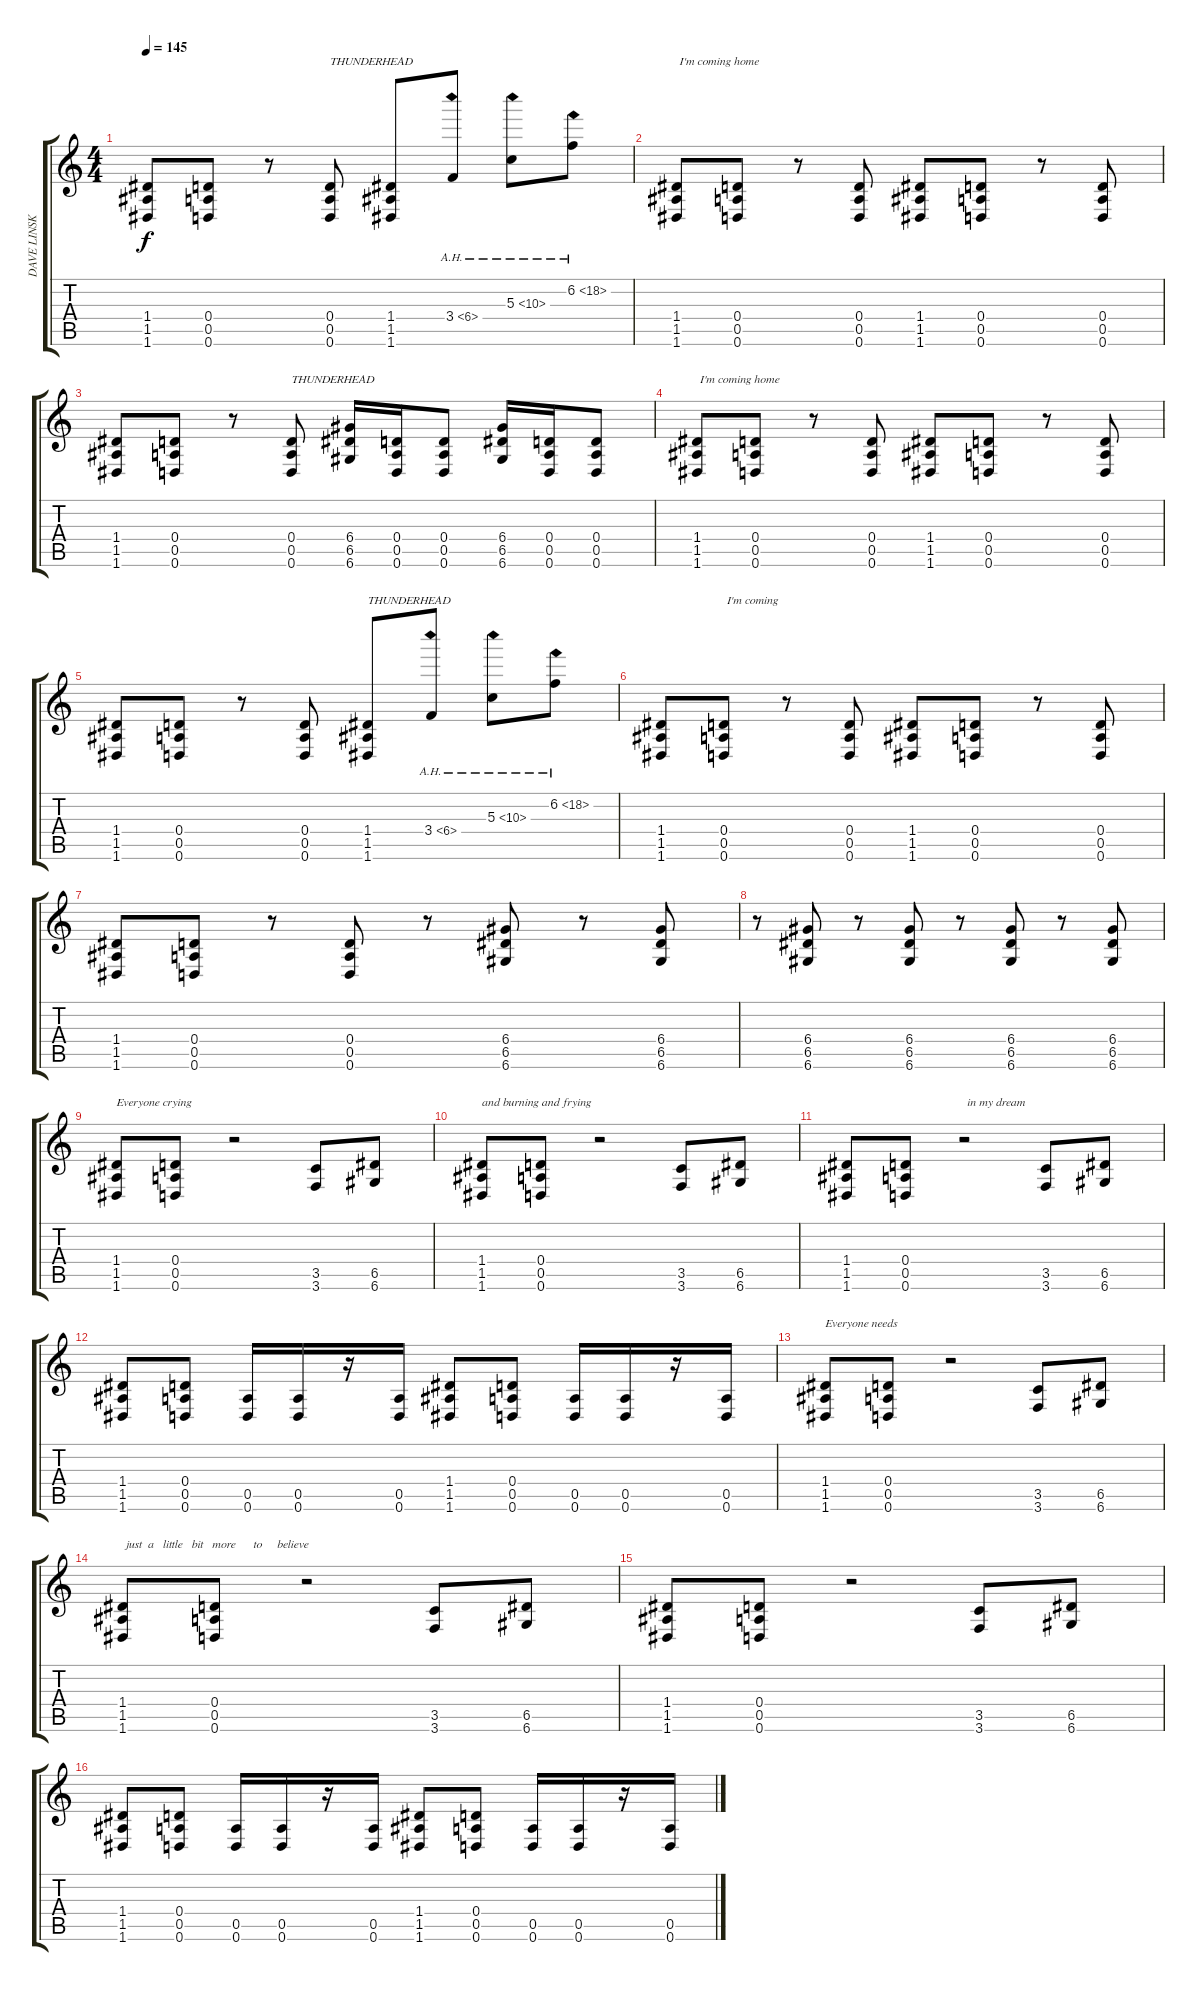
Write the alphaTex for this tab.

\track ("DAVE LINSK - rhythm & lead guitar" "DAVE LINSK") {instrument distortionguitar}
\staff {score tabs}
\tuning (E4 B3 G3 D3 A2 D2) {hide}
\ts (4 4)
\tempo 145
\clef g2
\ks c
(1.4 1.5 1.6).8{dy f} (0.4 0.5 0.6).8 r.8 (0.4 0.5 0.6).8{txt "THUNDERHEAD"} (1.4 1.5 1.6).8 3.4{ah 3}.8 5.3{ah 5}.8 6.2{ah 12}.8 |
(1.4 1.5 1.6).8{txt " I'm coming home"} (0.4 0.5 0.6).8 r.8 (0.4 0.5 0.6).8 (1.4 1.5 1.6).8 (0.4 0.5 0.6).8 r.8 (0.4 0.5 0.6).8 |
(1.4 1.5 1.6).8 (0.4 0.5 0.6).8 r.8 (0.4 0.5 0.6).8{txt "THUNDERHEAD"} (6.4 6.5 6.6).16 (0.4 0.5 0.6).16 (0.4 0.5 0.6).8 (6.4 6.5 6.6).16 (0.4 0.5 0.6).16 (0.4 0.5 0.6).8 |
(1.4 1.5 1.6).8{txt " I'm coming home"} (0.4 0.5 0.6).8 r.8 (0.4 0.5 0.6).8 (1.4 1.5 1.6).8 (0.4 0.5 0.6).8 r.8 (0.4 0.5 0.6).8 |
(1.4 1.5 1.6).8 (0.4 0.5 0.6).8 r.8 (0.4 0.5 0.6).8 (1.4 1.5 1.6).8{txt "THUNDERHEAD"} 3.4{ah 3}.8 5.3{ah 5}.8 6.2{ah 12}.8 |
(1.4 1.5 1.6).8 (0.4 0.5 0.6).8{txt " I'm coming "} r.8 (0.4 0.5 0.6).8 (1.4 1.5 1.6).8 (0.4 0.5 0.6).8 r.8 (0.4 0.5 0.6).8 |
(1.4 1.5 1.6).8 (0.4 0.5 0.6).8 r.8 (0.4 0.5 0.6).8 r.8 (6.4 6.5 6.6).8{volume 9} r.8 (6.4 6.5 6.6).8 |
r.8{volume 9} (6.4 6.5 6.6).8 r.8 (6.4 6.5 6.6).8 r.8 (6.4 6.5 6.6).8 r.8 (6.4 6.5 6.6).8 |
(1.4 1.5 1.6).8{txt "Everyone crying " volume 13} (0.4 0.5 0.6).8 r.2 (3.5 3.6).8 (6.5 6.6).8 |
(1.4 1.5 1.6).8{txt "and burning and frying "} (0.4 0.5 0.6).8 r.2 (3.5 3.6).8 (6.5 6.6).8 |
(1.4 1.5 1.6).8 (0.4 0.5 0.6).8 r.2{txt " in my dream"} (3.5 3.6).8 (6.5 6.6).8 |
(1.4 1.5 1.6).8 (0.4 0.5 0.6).8 (0.5 0.6).16 (0.5 0.6).16 r.16 (0.5 0.6).16 (1.4 1.5 1.6).8 (0.4 0.5 0.6).8 (0.5 0.6).16 (0.5 0.6).16 r.16 (0.5 0.6).16 |
(1.4 1.5 1.6).8{txt "Everyone needs "} (0.4 0.5 0.6).8 r.2 (3.5 3.6).8 (6.5 6.6).8 |
(1.4 1.5 1.6).8{txt " just  a   little   bit   more      to     believe"} (0.4 0.5 0.6).8 r.2 (3.5 3.6).8 (6.5 6.6).8 |
(1.4 1.5 1.6).8 (0.4 0.5 0.6).8 r.2 (3.5 3.6).8 (6.5 6.6).8 |
(1.4 1.5 1.6).8 (0.4 0.5 0.6).8 (0.5 0.6).16 (0.5 0.6).16 r.16 (0.5 0.6).16 (1.4 1.5 1.6).8 (0.4 0.5 0.6).8 (0.5 0.6).16 (0.5 0.6).16 r.16 (0.5 0.6).16
